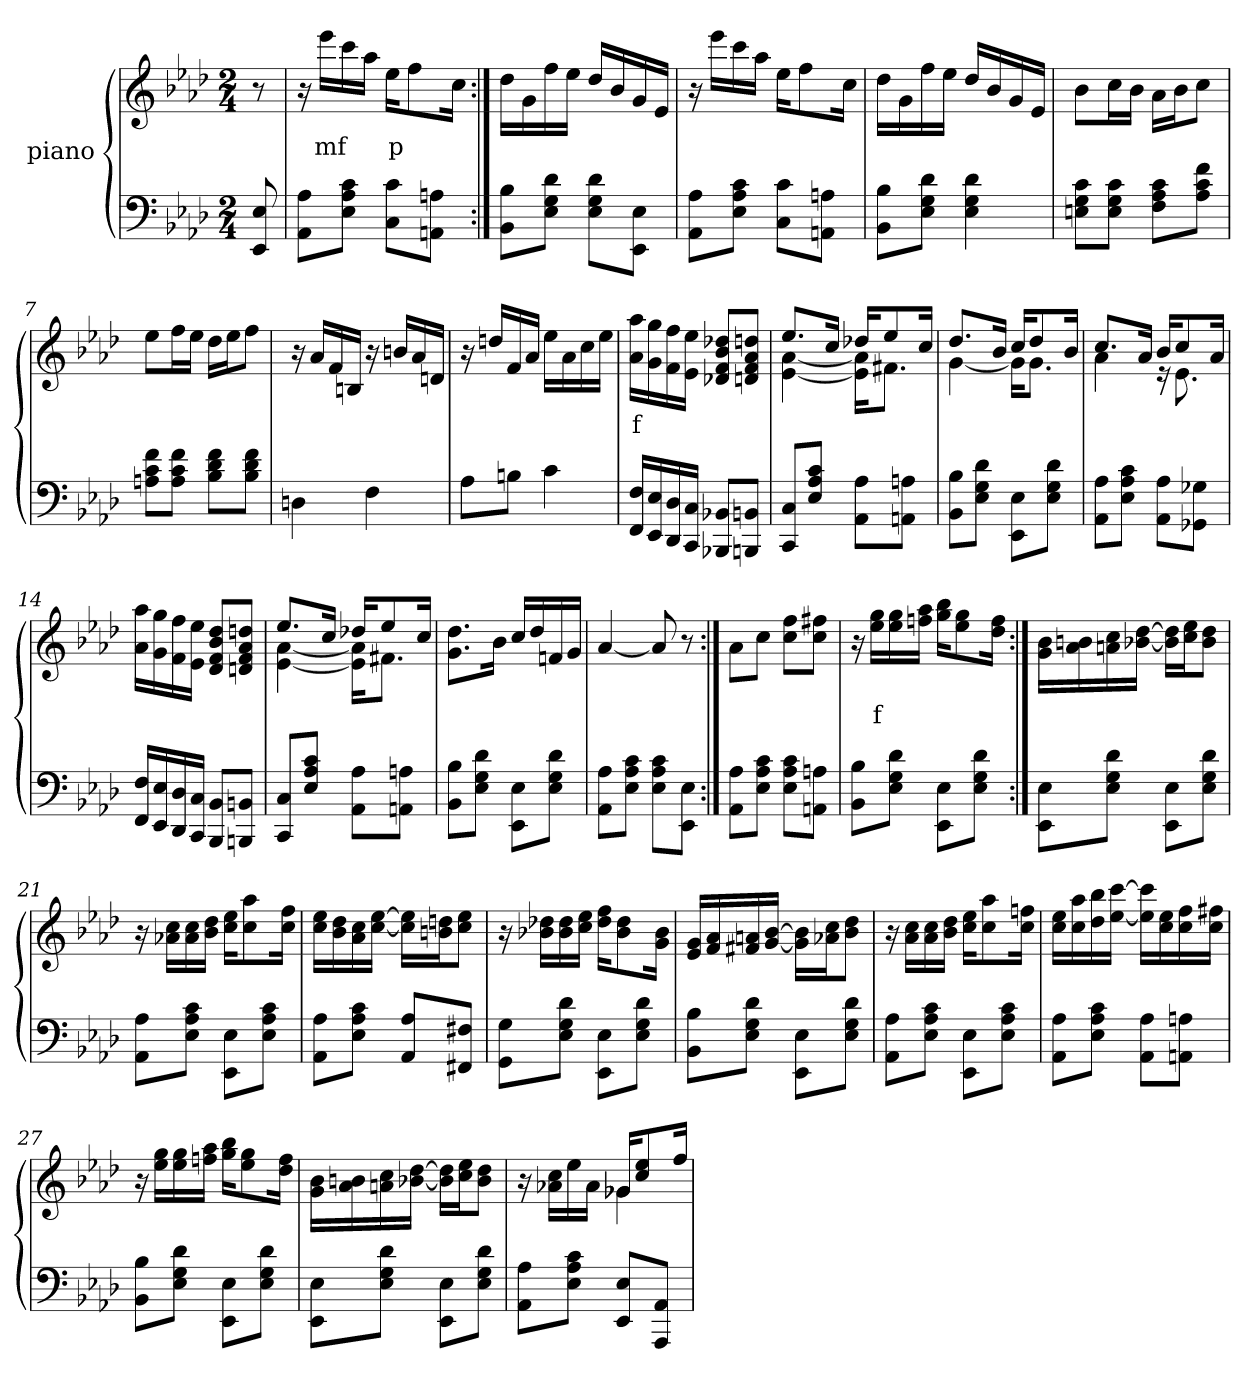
**kern	**kern	**text
*part2	*part1	*part1
*staff2	*staff1	*staff1
*I"piano	*I"piano	*
*clefF4	*clefG2	*
*k[b-e-a-d-]	*k[b-e-a-d-]	*
*M2/4	*M2/4	*
=1	=1	=1
8E- 8EE-	8r	.
=2	=2	=2
8A- 8AA-L	16r	.
.	16eee-LL	mf
8c 8A- 8E-J	16ccc	.
.	16aa-JJ	.
8c 8CL	16ee-KL	p
.	8ff	.
8An 8AAnJ	.	.
.	16ccJk	.
=3:|!	=3:|!	=3:|!
8B- 8BB-L	16dd-LL	.
.	16g	.
8d- 8G 8E-J	16ff	.
.	16ee-JJ	.
8d- 8G 8E-L	16dd-LL	.
.	16b-	.
8E- 8EE-J	16g	.
.	16e-JJ	.
=4	=4	=4
8A- 8AA-L	16r	.
.	16eee-LL	.
8c 8A- 8E-J	16ccc	.
.	16aa-JJ	.
8c 8CL	16ee-KL	.
.	8ff	.
8An 8AAnJ	.	.
.	16ccJk	.
=5	=5	=5
8B- 8BB-L	16dd-LL	.
.	16g	.
8d- 8G 8E-J	16ff	.
.	16ee-JJ	.
4d- 4G 4E-	16dd-LL	.
.	16b-	.
.	16g	.
.	16e-JJ	.
=6	=6	=6
8c 8G 8EnL	8b-L	.
8c 8G 8EJ	16ccL	.
.	16b-JJ	.
8c 8A- 8FL	16a-LL	.
.	16b-J	.
8f 8c 8A-J	8ccJ	.
=7	=7	=7
8f 8c 8AnL	8ee-L	.
8f 8c 8AJ	16ffL	.
.	16ee-JJ	.
8f 8d- 8B-L	16dd-LL	.
.	16ee-J	.
8f 8d- 8B-J	8ffJ	.
=8	=8	=8
4Dn	16r	.
.	16a-LL	.
.	16f	.
.	16BnJJ	.
4F	16r	.
.	16bnLL	.
.	16a-	.
.	16dnJJ	.
=9	=9	=9
8A-L	16r	.
.	16ddnLL	.
8BnJ	16f	.
.	16a-JJ	.
4c	16ee-LL	.
.	16a-	.
.	16cc	.
.	16ee-JJ	.
=10	=10	=10
16F 16FFLL	16aa- 16a-LL	f
16E- 16EE-	16gg 16g	.
16D- 16DD-	16ff 16f	.
16C 16CCJJ	16ee- 16e-JJ	.
8BB-X 8BBB-XL	8dd-X 8b- 8f 8d-XL	.
8BBn 8BBBnJ	8ddn 8a- 8f 8dnJ	.
=11	=11	=11
*	*^	*
8C 8CCL	8.ee-L	[4a- [4e-	.
8c 8A- 8E-J	.	.	.
.	16ccJk	.	.
8A- 8AA-L	16dd-XKL	16a-] 16e-]KL	.
.	8ee-	8.f#XJ	.
8An 8AAnJ	.	.	.
.	16ccJk	.	.
=12	=12	=12	=12
8B- 8BB-L	8.dd-L	[4g	.
8d- 8G 8E-J	.	.	.
.	16b-Jk	.	.
8E- 8EE-L	16ccKL	16gKL]	.
.	8dd-	8.gJ	.
8d- 8G 8E-J	.	.	.
.	16b-Jk	.	.
=13	=13	=13	=13
8A- 8AA-L	8.ccL	4a-	.
8c 8A- 8E-J	.	.	.
.	16a-Jk	.	.
8A- 8AA-L	16b-KL	16r	.
.	8cc	8.e-	.
8G-X 8GG-XJ	.	.	.
.	16a-Jk	.	.
*	*v	*v	*
=14	=14	=14
16F 16FFLL	16aa- 16a-LL	.
16E- 16EE-	16gg 16g	.
16D- 16DD-	16ff 16f	.
16C 16CCJJ	16ee- 16e-JJ	.
8BB- 8BBB-L	8dd- 8b- 8f 8d-L	.
8BBn 8BBBnJ	8ddn 8a- 8f 8dnJ	.
=15	=15	=15
*	*^	*
8C 8CCL	8.ee-L	[4a- [4e-	.
8c 8A- 8E-J	.	.	.
.	16ccJk	.	.
8A- 8AA-L	16dd-XKL	16a-] 16e-]KL	.
.	8ee-	8.f#XJ	.
8An 8AAnJ	.	.	.
.	16ccJk	.	.
*	*v	*v	*
=16	=16	=16
8B- 8BB-L	8.dd- 8.gL	.
8d- 8G 8E-J	.	.
.	16b-Jk	.
8E- 8EE-L	16ccLL	.
.	16dd-	.
8d- 8G 8E-J	16fn	.
.	16gJJ	.
=17	=17	=17
8A- 8AA-L	[4a-	.
8c 8A- 8E-J	.	.
8c 8A- 8E-L	8a-]	.
8E- 8EE-J	8r	.
=18:|!	=18:|!	=18:|!
8A- 8AA-L	8a-L	.
8c 8A- 8E-J	8ccJ	.
8c 8A- 8E-L	8ff 8ccL	.
8An 8AAnJ	8ff#X 8ccJ	.
=19	=19	=19
8B- 8BB-L	16r	.
.	16gg 16ee-LL	f
8d- 8G 8E-J	16gg 16ee-	.
.	16aa- 16ffnJJ	.
8E- 8EE-L	16bb- 16ggKL	.
.	8gg 8ee-	.
8d- 8G 8E-J	.	.
.	16ff 16dd-Jk	.
=20:|!	=20:|!	=20:|!
8E- 8EE-L	16b- 16gLL	.
.	16bn 16a-	.
8d- 8G 8E-J	16cc 16an	.
.	[16dd- [16b-XJJ	.
8E- 8EE-L	16dd-] 16b-]LL	.
.	16ee- 16ccJ	.
8d- 8G 8E-J	8dd- 8b-J	.
=21	=21	=21
8A- 8AA-L	16r	.
.	16cc 16a-XLL	.
8c 8A- 8E-J	16cc 16a-	.
.	16dd- 16b-JJ	.
8E- 8EE-L	16ee- 16ccKL	.
.	8aa- 8cc	.
8c 8A- 8E-J	.	.
.	16ff 16ccJk	.
=22	=22	=22
8A- 8AA-L	16ee- 16ccLL	.
.	16dd- 16b-	.
8c 8A- 8E-J	16cc 16a-	.
.	[16ee- [16ccJJ	.
8A- 8AA-L	16ee-] 16cc]LL	.
.	16ddn 16bnJ	.
8F#X 8FF#XJ	8ee- 8ccJ	.
=23	=23	=23
8G 8GGL	16r	.
.	16dd-X 16b-XLL	.
8d- 8G 8E-J	16dd- 16b-	.
.	16ee- 16ccJJ	.
8E- 8EE-L	16ff 16dd-KL	.
.	8dd- 8b-	.
8d- 8G 8E-J	.	.
.	16b- 16gJk	.
=24	=24	=24
8B- 8BB-L	16g 16e-LL	.
.	16a- 16f	.
8d- 8G 8E-J	16an 16f#X	.
.	[16b- [16gJJ	.
8E- 8EE-L	16b-] 16g]LL	.
.	16cc 16a-XJ	.
8d- 8G 8E-J	8dd- 8b-J	.
=25	=25	=25
8A- 8AA-L	16r	.
.	16cc 16a-LL	.
8c 8A- 8E-J	16cc 16a-	.
.	16dd- 16b-JJ	.
8E- 8EE-L	16ee- 16ccKL	.
.	8aa- 8cc	.
8c 8A- 8E-J	.	.
.	16ffn 16ccJk	.
=26	=26	=26
8A- 8AA-L	16ee- 16ccLL	.
.	16aa- 16cc	.
8c 8A- 8E-J	16bb- 16dd-	.
.	[16ccc [16ee-JJ	.
8A- 8AA-L	16ccc] 16ee-]LL	.
.	16ee- 16cc	.
8An 8AAnJ	16ff 16cc	.
.	16ff#X 16ccJJ	.
=27	=27	=27
8B- 8BB-L	16r	.
.	16gg 16ee-LL	.
8d- 8G 8E-J	16gg 16ee-	.
.	16aa- 16ffnJJ	.
8E- 8EE-L	16bb- 16ggKL	.
.	8gg 8ee-	.
8d- 8G 8E-J	.	.
.	16ff 16dd-Jk	.
=28	=28	=28
8E- 8EE-L	16b- 16gLL	.
.	16bn 16a-	.
8d- 8G 8E-J	16cc 16an	.
.	[16dd- [16b-XJJ	.
8E- 8EE-L	16dd-] 16b-]LL	.
.	16ee- 16ccJ	.
8d- 8G 8E-J	8dd- 8b-J	.
=29	=29	=29
*	*^	*
8A- 8AA-L	16r	4ryy	.
.	16cc 16a-XLL	.	.
8c 8A- 8E-J	16ee-	.	.
.	16a-JJ	.	.
8E- 8EE-L	16g-XKL	4g-	.
.	8ee- 8cc	.	.
8AA- 8AAA-J	.	.	.
.	16ffJk	.	.
*	*v	*v	*
=	=	=
*-	*-	*-
